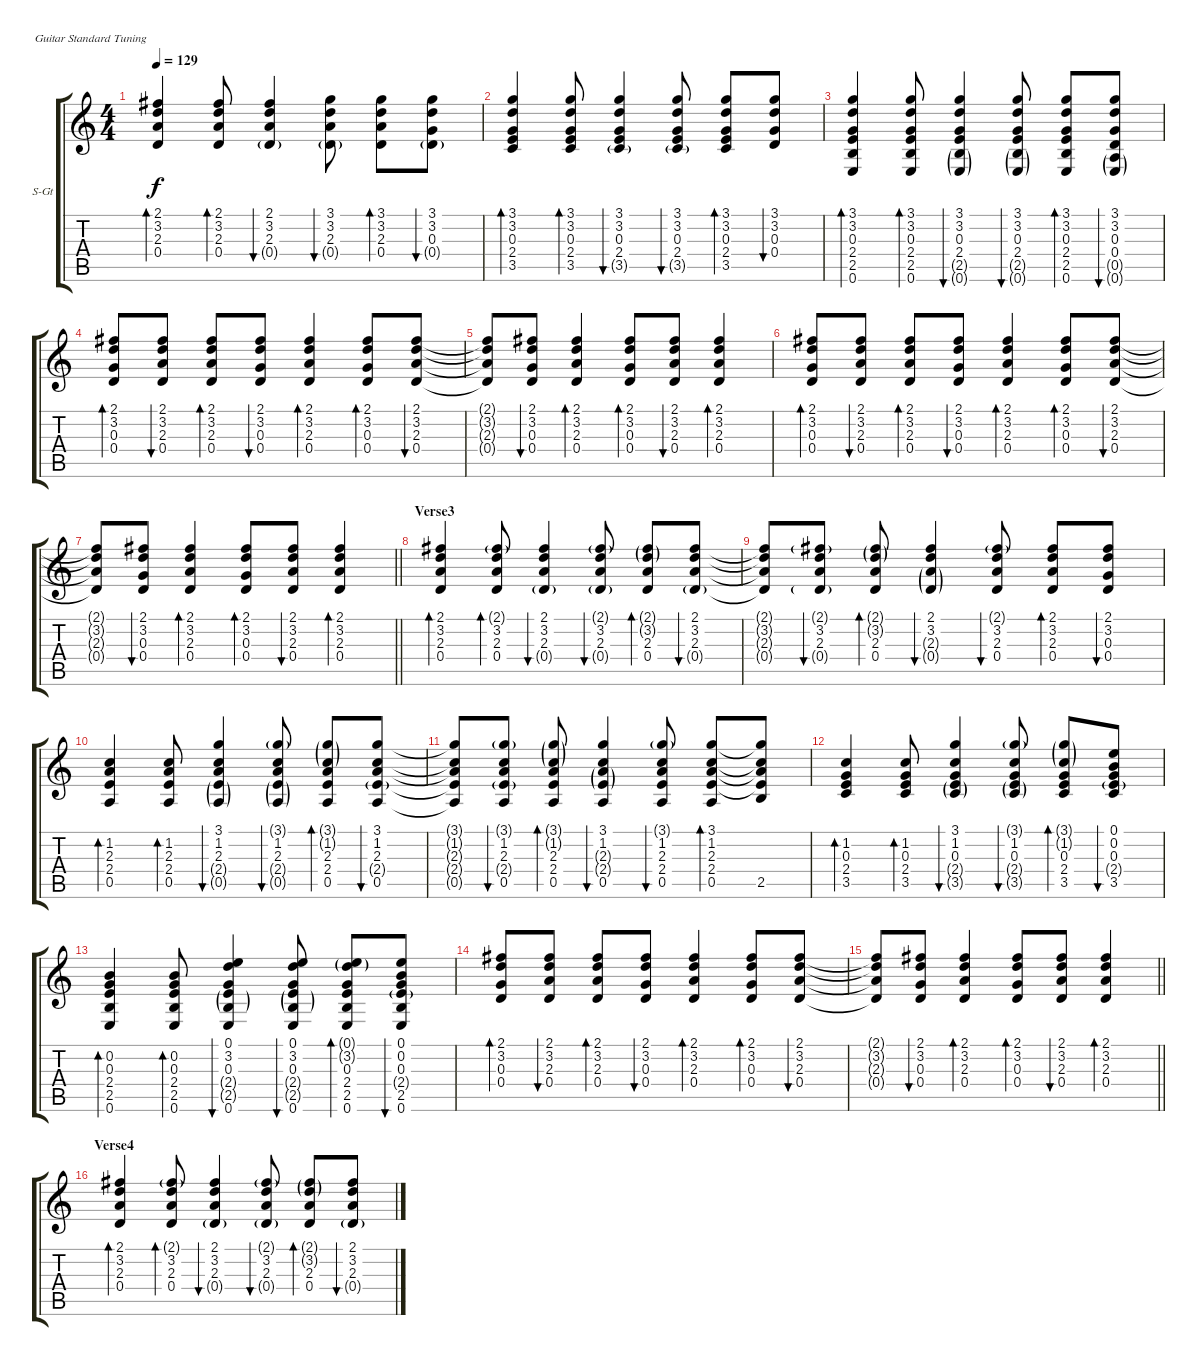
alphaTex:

\bracketExtendMode groupsimilarinstruments
\firstSystemTrackNameOrientation horizontal
\otherSystemsTrackNameOrientation horizontal
\track ("Acoustic Guitar" "S-Gt") {instrument acousticguitarsteel}
\staff {score tabs}
\tuning (E4 B3 G3 D3 A2 E2)
\ts (4 4)
\tempo 129
\clef g2
\ks c
(2.1 3.2 2.3 0.4).4{bd 60 dy f} (2.1 3.2 2.3 0.4).8{bd 60} (2.1 3.2 2.3 0.4{g}).4{bu 60} (3.1 3.2 2.3 0.4{g}).8{bu 60} (3.1 3.2 2.3 0.4).8{bd 60} (3.1 3.2 0.3 0.4{g}).8{bu 60} |
(3.1 3.2 0.3 2.4 3.5).4{bd 60} (3.1 3.2 0.3 2.4 3.5).8{bd 60} (3.1 3.2 0.3 2.4 3.5{g}).4{bu 60} (3.1 3.2 0.3 2.4 3.5{g}).8{bu 60} (3.1 3.2 0.3 2.4 3.5).8{bd 60} (3.1 3.2 0.3 0.4).8{bu 60} |
(3.1 3.2 0.3 2.4 2.5 0.6).4{bd 60} (3.1 3.2 0.3 2.4 2.5 0.6).8{bd 60} (3.1 3.2 0.3 2.4 2.5{g} 0.6{g}).4{bu 60} (3.1 3.2 0.3 2.4 2.5{g} 0.6{g}).8{bu 60} (3.1 3.2 0.3 2.4 2.5 0.6).8{bd 60} (3.1 3.2 0.3 0.4 0.5{g} 0.6{g}).8{bu 60} |
(2.1 3.2 0.3 0.4).8{bd 60} (2.1 3.2 2.3 0.4).8{bu 60} (2.1 3.2 2.3 0.4).8{bd 60} (2.1 3.2 0.3 0.4).8{bu 60} (2.1 3.2 2.3 0.4).4{bd 60} (2.1 3.2 0.3 0.4).8{bd 60} (2.1 3.2 2.3 0.4).8{bu 60} |
(2.1{t} 3.2{t} 2.3{t} 0.4{t}).8 (2.1 3.2 0.3 0.4).8{bu 60} (2.1 3.2 2.3 0.4).4{bd 60} (2.1 3.2 0.3 0.4).8{bd 60} (2.1 3.2 2.3 0.4).8{bu 60} (2.1 3.2 2.3 0.4).4{bd 60} |
(2.1 3.2 0.3 0.4).8{bd 60} (2.1 3.2 2.3 0.4).8{bu 60} (2.1 3.2 2.3 0.4).8{bd 60} (2.1 3.2 0.3 0.4).8{bu 60} (2.1 3.2 2.3 0.4).4{bd 60} (2.1 3.2 0.3 0.4).8{bd 60} (2.1 3.2 2.3 0.4).8{bu 60} |
\barLineRight lightlight
(2.1{t} 3.2{t} 2.3{t} 0.4{t}).8 (2.1 3.2 0.3 0.4).8{bu 60} (2.1 3.2 2.3 0.4).4{bd 60} (2.1 3.2 0.3 0.4).8{bd 60} (2.1 3.2 2.3 0.4).8{bu 60} (2.1 3.2 2.3 0.4).4{bd 60} |
\section ("" "Verse3")
(2.1 3.2 2.3 0.4).4{bd 60} (2.1{g} 3.2 2.3 0.4).8{bd 60} (2.1 3.2 2.3 0.4{g}).4{bu 60} (2.1{g} 3.2 2.3 0.4{g}).8{bu 60} (2.1{g} 3.2{g} 2.3 0.4).8{bd 60} (2.1 3.2 2.3 0.4{g}).8{bu 60} |
(2.1{t} 3.2{t} 2.3{t} 0.4{t}).8 (2.1{g} 3.2 2.3 0.4{g}).8{bu 60} (2.1{g} 3.2{g} 2.3 0.4).8{bd 60} (2.1 3.2 2.3{g} 0.4{g}).4{bu 60} (2.1{g} 3.2 2.3 0.4).8{bu 60} (2.1 3.2 2.3 0.4).8{bd 60} (2.1 3.2 0.3 0.4).8{bu 60} |
(1.2 2.3 2.4 0.5).4{bd 60} (1.2 2.3 2.4 0.5).8{bd 60} (3.1 1.2 2.3 2.4{g} 0.5{g}).4{bu 60} (3.1{g} 1.2 2.3 2.4{g} 0.5{g}).8{bu 60} (3.1{g} 1.2{g} 2.3 2.4 0.5).8{bd 60} (3.1 1.2 2.3 2.4{g} 0.5).8{bu 60} |
(3.1{t} 1.2{t} 2.3{t} 2.4{t} 0.5{t}).8 (3.1{g} 1.2 2.3 2.4{g} 0.5).8{bu 60} (3.1{g} 1.2{g} 2.3 2.4 0.5).8{bd 60} (3.1 1.2 2.3{g} 2.4{g} 0.5).4{bu 60} (3.1{g} 1.2 2.3 2.4 0.5).8{bu 60} (3.1 1.2 2.3 2.4 0.5).8{bd 60} (3.1{t} 1.2{t} 2.3{t} 2.4{t} 2.5).8 |
(1.2 0.3 2.4 3.5).4{bd 60} (1.2 0.3 2.4 3.5).8{bd 60} (3.1 1.2 0.3 2.4{g} 3.5{g}).4{bu 60} (3.1{g} 1.2 0.3 2.4{g} 3.5{g}).8{bu 60} (3.1{g} 1.2{g} 0.3 2.4 3.5).8{bd 60} (0.1 0.2 0.3 2.4{g} 3.5).8{bu 60} |
(0.2 0.3 2.4 2.5 0.6).4{bd 60} (0.2 0.3 2.4 2.5 0.6).8{bd 60} (0.1 3.2 0.3 2.4{g} 2.5{g} 0.6).4{bu 60} (0.1 3.2 0.3 2.4{g} 2.5{g} 0.6).8{bu 60} (0.1{g} 3.2{g} 0.3 2.4 2.5 0.6).8{bd 60} (0.1 0.2 0.3 2.4{g} 2.5 0.6).8{bu 60} |
(2.1 3.2 0.3 0.4).8{bd 60} (2.1 3.2 2.3 0.4).8{bu 60} (2.1 3.2 2.3 0.4).8{bd 60} (2.1 3.2 0.3 0.4).8{bu 60} (2.1 3.2 2.3 0.4).4{bd 60} (2.1 3.2 0.3 0.4).8{bd 60} (2.1 3.2 2.3 0.4).8{bu 60} |
\barLineRight lightlight
(2.1{t} 3.2{t} 2.3{t} 0.4{t}).8 (2.1 3.2 0.3 0.4).8{bu 60} (2.1 3.2 2.3 0.4).4{bd 60} (2.1 3.2 0.3 0.4).8{bd 60} (2.1 3.2 2.3 0.4).8{bu 60} (2.1 3.2 2.3 0.4).4{bd 60} |
\section ("" "Verse4")
(2.1 3.2 2.3 0.4).4{bd 60} (2.1{g} 3.2 2.3 0.4).8{bd 60} (2.1 3.2 2.3 0.4{g}).4{bu 60} (2.1{g} 3.2 2.3 0.4{g}).8{bu 60} (2.1{g} 3.2{g} 2.3 0.4).8{bd 60} (2.1 3.2 2.3 0.4{g}).8{bu 60}
